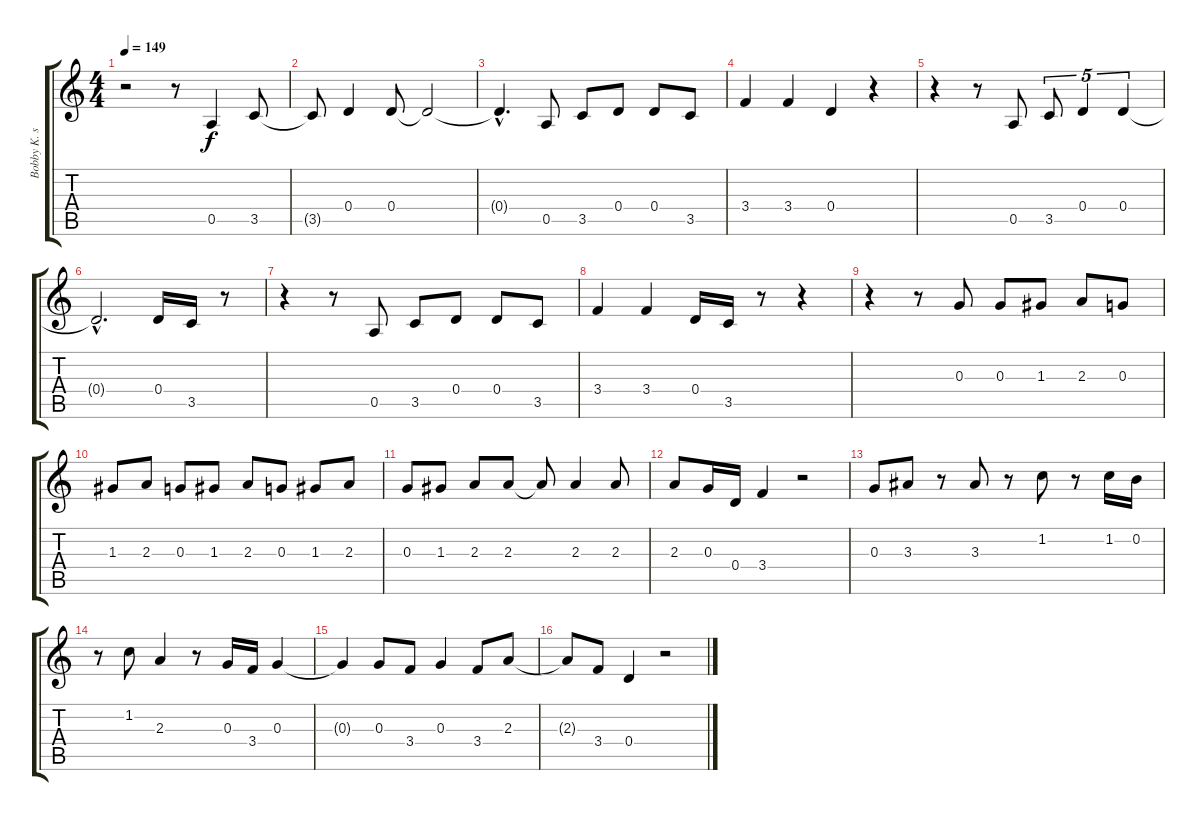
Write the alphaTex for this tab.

\track ("Bobby K. sax" "Bobby K. s") {instrument altosax}
\staff {score tabs}
\tuning (E5 B4 G4 D4 A3 D3) {hide}
\ts (4 4)
\tempo 149
\clef g2
\ks c
r.2{dy f} r.8 0.5.4 3.5.8 |
3.5{t}.8 0.4.4 0.4.8 0.4{t}.2 |
0.4{hac t}.4{d} 0.5.8 3.5.8 0.4.8 0.4.8 3.5.8 |
3.4.4 3.4.4 0.4.4 r.4 |
r.4 r.8 0.5.8 3.5.8{tu (5 4)} 0.4.4{tu (5 4)} 0.4.4{tu (5 4)} |
0.4{hac t}.2{d} 0.4.16 3.5.16 r.8 |
r.4 r.8 0.5.8 3.5.8 0.4.8 0.4.8 3.5.8 |
3.4.4 3.4.4 0.4.16 3.5.16 r.8 r.4 |
r.4 r.8 0.3.8 0.3.8 1.3.8 2.3.8 0.3.8 |
1.3.8 2.3.8 0.3.8 1.3.8 2.3.8 0.3.8 1.3.8 2.3.8 |
0.3.8 1.3.8 2.3.8 2.3.8 2.3{t}.8 2.3.4 2.3.8 |
2.3.8 0.3.16 0.4.16 3.4.4 r.2 |
0.3.8 3.3.8 r.8 3.3.8 r.8 1.2.8 r.8 1.2.16 0.2.16 |
r.8 1.2.8 2.3.4 r.8 0.3.16 3.4.16 0.3.4 |
0.3{t}.4 0.3.8 3.4.8 0.3.4 3.4.8 2.3.8 |
2.3{t}.8 3.4.8 0.4.4 r.2
